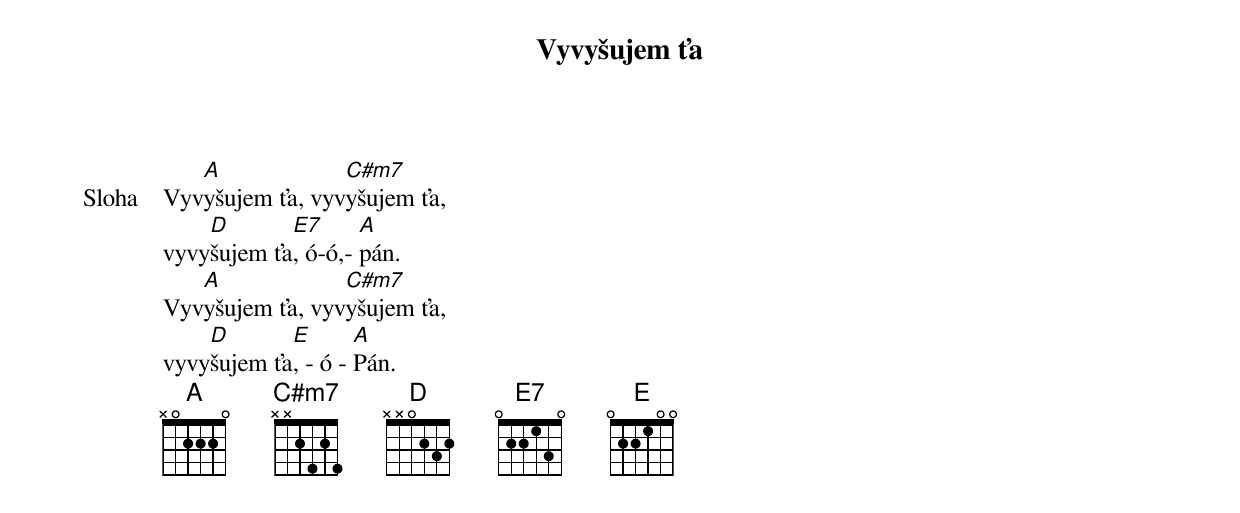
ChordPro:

{title: Vyvyšujem ťa}

{sov: Sloha}
Vyv[A]yšujem ťa, vyv[C#m7]yšujem ťa,
vyvy[D]šujem ťa[E7], ó-ó,- [A]pán.
Vyv[A]yšujem ťa, vyv[C#m7]yšujem ťa,
vyvy[D]šujem ťa[E], - ó - [A]Pán.
{eov}
